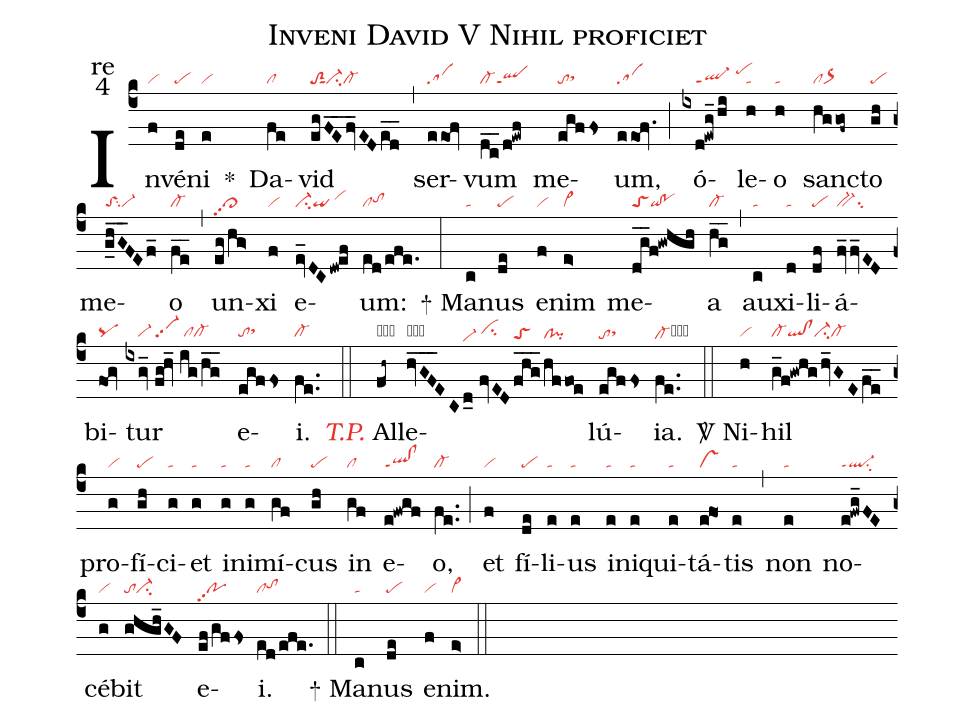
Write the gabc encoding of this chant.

name:Inveni David V Nihil proficiet;
office-part:re;
mode:4;
nabc-lines:1;
%%
(c4) In(f|vi)vé(de|pe)ni(e|vi) <sp>*</sp>() Da(fe|cl)vid(egFE__fv_EDed__|toS2sut1ci-cl-) (,) ser(eeof|sa)vum(dc__/d!ewf|cl-qlppt1) me(egffs|tosthh)um,(eeof.|sa) (;) ó(ixd!ewg_/hi|////ql-ppt1/pehj)le(h|ta)o(h|ta) san(hggof~|clor>)cto(gh|pe) me(g_h_G_FEf_|toSsu2vi-)o(fe__|cl-) (,) un(eg/hg>|cl>pp2)xi(f|vi) e(ev_DCdw!ef|ci-qi/vihi)um:(ed/efe.|cltohh) (:)

<sp>+</sp> Ma(c|ta)nus(de|pe) e(f|vi)nim(e>|vi>) me(dg__f!gwhgh|toSqi!po)a(hg__|cl-) (,) au(c|ta)xi(d|ta)li(df|pe)á(fv_fv_ED|bv-su2)bi(fog|pq)tur(ixgv_//fg!hv_//ig/hg__|////vi-/vi-pp2/clcl-) e(egffs|tosthh)i.(fe..|cl-) (::)

<c><i>T.P.</i></c> Al(fh~|obhdpe~he)le(hvGF___EC|vi-hesuu1sut1su2|d_0//fvED|vi-hd/cihg|fhg___|toShe|hffoe|clhe!pihe)lú(egffs|tohesthg){ia}.(fe..|cl-hecb) (::)

<sp>V/</sp> Ni(h|vi)hil(g_f!gwhghv_GEfe__|cl-ql!clci-cl-) pro(g|vi)fí(gh|pe)ci(g|ta)et(g|ta) i(g|ta)ni(g|ta)mí(gf|cl)cus(gh|pe) in(gf|cl) e(e!fwgf|ql!clppt1)o,(fe..|cl-) (;) et(f|vi) fí(de|pe)li(e|ta)us(e|ta) i(e|ta)ni(e|ta)qui(e|ta)tá(e@fo1|vs)tis(e|ta) (,) non(e|ta) no(e!fwg_FE|ql-ppt1su2)cé(g|vi)bit(ghgh_GF|toci-) e(ef/gffs|popp2)i.(ed/efe.|cltohh) (::)

<sp>+</sp> Ma(c|ta)nus(de|pe) e(f|vi)nim.(e>|vi>) (::)
